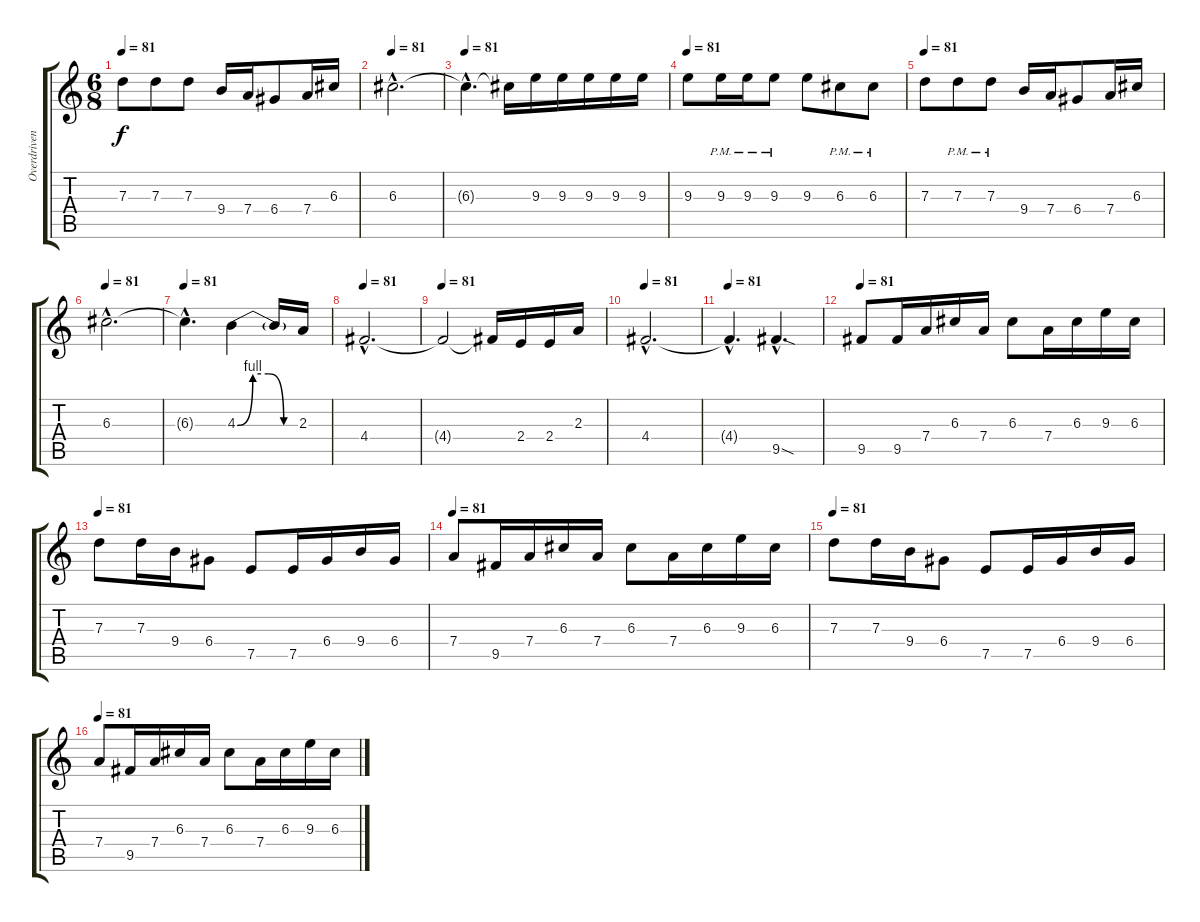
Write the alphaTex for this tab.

\track ("Overdriven Guitar I" "Overdriven") {instrument overdrivenguitar}
\staff {score tabs}
\tuning (E4 B3 G3 D3 A2 E2) {hide}
\ts (6 8)
\tempo 81
\clef g2
\ks c
7.3.8{dy f} 7.3.8 7.3.8 9.4.16 7.4.16 6.4.8 7.4.16 6.3.16 |
\tempo 81
6.3{hac}.2{d} |
\tempo 81
6.3{hac t}.4{d} 6.3{t}.16 9.3.16 9.3.16 9.3.16 9.3.16 9.3.16 |
\tempo 81
9.3.8 9.3{pm}.16 9.3{pm}.16 9.3{pm}.8 9.3.8 6.3{pm}.8 6.3{pm}.8 |
\tempo 81
7.3.8 7.3{pm}.8 7.3{pm}.8 9.4.16 7.4.16 6.4.8 7.4.16 6.3.16 |
\tempo 81
6.3{hac}.2{d} |
\tempo 81
6.3{hac t}.4{d} 4.3{be (custom 0 0 15 4 30 4 45 0 60 0)}.4 4.3{t}.16 2.3.16 |
\tempo 81
4.4{hac}.2{d} |
\tempo 81
4.4{t}.2 4.4{t}.16 2.4.16 2.4.16 2.3.16 |
\tempo 81
4.4{hac}.2{d} |
\tempo 81
4.4{hac t}.4{d} 9.5{sod hac}.4{d} |
\tempo 81
9.5.8 9.5.16 7.4.16 6.3.16 7.4.16 6.3.8 7.4.16 6.3.16 9.3.16 6.3.16 |
\tempo 81
7.3.8 7.3.16 9.4.16 6.4.8 7.5.8 7.5.16 6.4.16 9.4.16 6.4.16 |
\tempo 81
7.4.8 9.5.16 7.4.16 6.3.16 7.4.16 6.3.8 7.4.16 6.3.16 9.3.16 6.3.16 |
\tempo 81
7.3.8 7.3.16 9.4.16 6.4.8 7.5.8 7.5.16 6.4.16 9.4.16 6.4.16 |
\tempo 81
7.4.8 9.5.16 7.4.16 6.3.16 7.4.16 6.3.8 7.4.16 6.3.16 9.3.16 6.3.16
